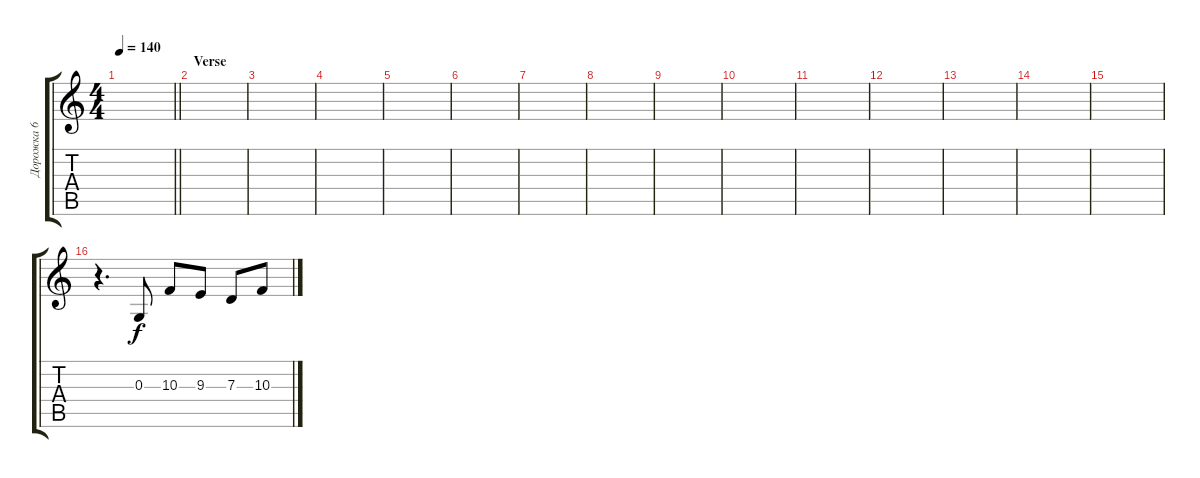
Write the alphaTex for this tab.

\track ("Дорожка 6" "Дорожка 6") {instrument altosax}
\staff {score tabs}
\tuning (E4 B3 G3 D3 A2 E2) {hide}
\ts (4 4)
\tempo 140
\clef g2
\barLineRight lightlight
\ks c
|
\section ("" "Verse")
|
|
|
|
|
|
|
|
|
|
|
|
|
|
r.4{d} 0.3.8 10.3.8 9.3.8 7.3.8 10.3{sl}.8
